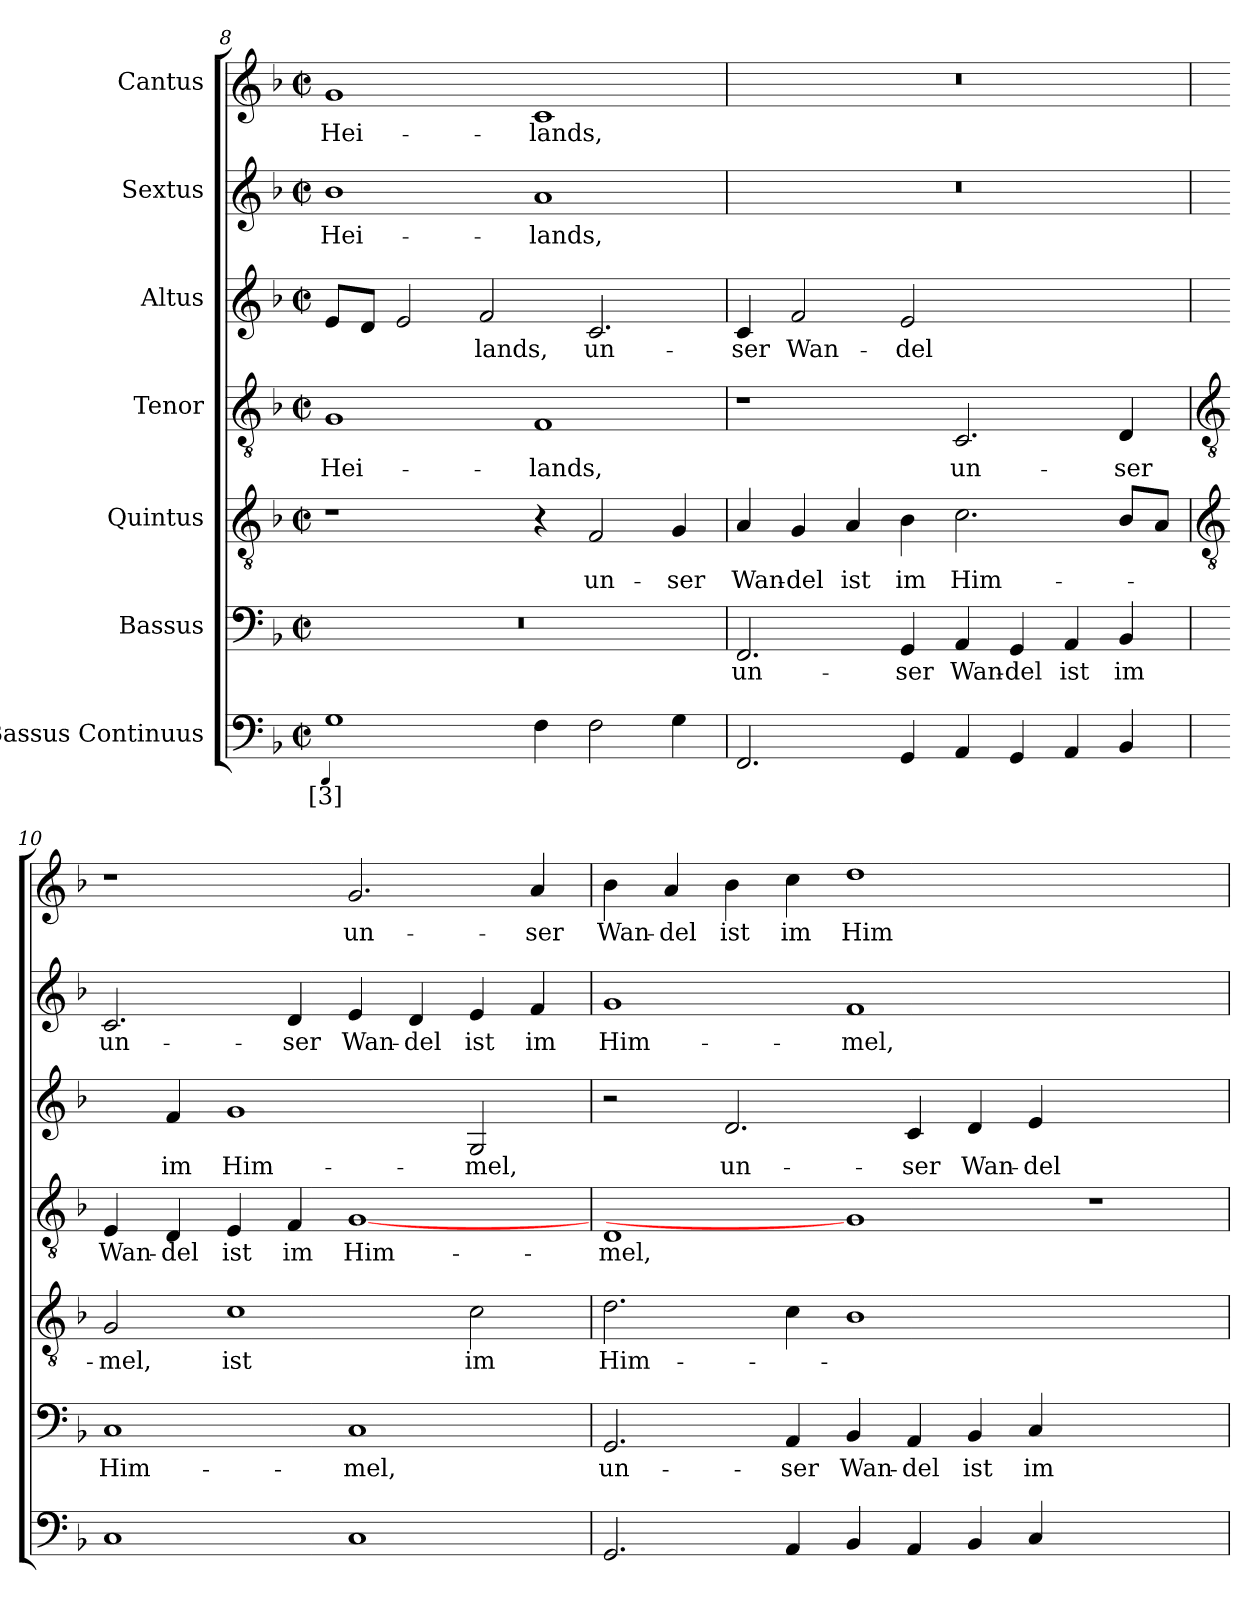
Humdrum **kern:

**kern	**kern	**text	**kern	**text	**kern	**text	**kern	**text	**kern	**text	**kern	**text
*part7	*part6	*part6	*part5	*part5	*part4	*part4	*part3	*part3	*part2	*part2	*part1	*part1
*staff7	*staff6	*staff6	*staff5	*staff5	*staff4	*staff4	*staff3	*staff3	*staff2	*staff2	*staff1	*staff1
*I"Bassus Continuus	*I"Bassus	*	*I"Quintus	*	*I"Tenor	*	*I"Altus	*	*I"Sextus	*	*I"Cantus	*
*clefF4	*clefF4	*	*clefGv2	*	*clefGv2	*	*clefG2	*	*clefG2	*	*clefG2	*
*k[b-]	*k[b-]	*	*k[b-]	*	*k[b-]	*	*k[b-]	*	*k[b-]	*	*k[b-]	*
*F:	*F:	*	*F:	*	*F:	*	*F:	*	*F:	*	*F:	*
*M4/2	*M4/2	*	*M4/2	*	*M4/2	*	*M4/2	*	*M4/2	*	*M4/2	*
*met(c|)	*met(c|)	*	*met(c|)	*	*met(c|)	*	*met(c|)	*	*met(c|)	*	*met(c|)	*
=8	=8	=8	=8	=8	=8	=8	=8	=8	=8	=8	=8	=8
!LO:TX:b:cj:t=7\n[4]	!	!	!	!	!	!	!	!	!	!	!	!
!LO:TX:b:cj:t=5\n[3]	!	!	!	!	!	!	!	!	!	!	!	!
!	!	!	!	!	!	!LO:LY:b	!	!	!	!LO:LY:b	!	!LO:LY:b
1G	0r	.	1r	.	1G	Hei-	8eL	.	1b-	Hei-	1g	Hei-
.	.	.	.	.	.	.	8dJ	.	.	.	.	.
.	.	.	.	.	.	.	2e	.	.	.	.	.
!	!	!	!	!	!	!	!	!LO:LY:b	!	!	!	!
.	.	.	.	.	.	.	2f	-lands,	.	.	.	.
!	!	!	!	!	!	!LO:LY:b	!	!	!	!LO:LY:b	!	!LO:LY:b
4F	.	.	4r	.	1F	-lands,	.	.	1a	-lands,	1c	-lands,
!	!	!	!	!LO:LY:b	!	!	!	!LO:LY:b	!	!	!	!
2F	.	.	2F	un-	.	.	2.c	un-	.	.	.	.
!	!	!	!	!LO:LY:b	!	!	!	!	!	!	!	!
4G	.	.	4G	-ser	.	.	.	.	.	.	.	.
=9	=9	=9	=9	=9	=9	=9	=9	=9	=9	=9	=9	=9
!	!	!LO:LY:b	!	!LO:LY:b	!	!	!	!LO:LY:b	!	!	!	!
2.FF	2.FF	un-	4A	Wan-	1r	.	4c	-ser	0r	.	0r	.
!	!	!	!	!LO:LY:b	!	!	!	!LO:LY:b	!	!	!	!
.	.	.	4G	-del	.	.	2f	Wan-	.	.	.	.
!	!	!	!	!LO:LY:b	!	!	!	!	!	!	!	!
.	.	.	4A	ist	.	.	.	.	.	.	.	.
!	!	!LO:LY:b	!	!LO:LY:b	!	!	!	!LO:LY:b	!	!	!	!
4GG	4GG	-ser	4B-	im	.	.	2e	-del	.	.	.	.
!	!	!LO:LY:b	!	!LO:LY:b	!	!LO:LY:b	!	!	!	!	!	!
4AA	4AA	Wan-	2.c	Him-	2.C	un-	.	.	.	.	.	.
!	!	!LO:LY:b	!	!	!	!	!	!LO:LY:b	!	!	!	!
4GG	4GG	-del	.	.	.	.	[2eyy	ist________	.	.	.	.
!	!	!LO:LY:b	!	!	!	!	!	!	!	!	!	!
4AA	4AA	ist	.	.	.	.	.	.	.	.	.	.
!	!	!LO:LY:b	!	!	!	!LO:LY:b	!	!	!	!	!	!
4BB-	4BB-	im	8B-L	.	4D	-ser	4ryy	.	.	.	.	.
.	.	.	8AJ	.	.	.	.	.	.	.	.	.
!!LO:LB:g=z
=10	=10	=10	=10	=10	=10	=10	=10	=10	=10	=10	=10	=10
*	*	*	*clefGv2	*	*clefGv2	*	*	*	*	*	*	*
!	!	!LO:LY:b	!	!LO:LY:b	!	!LO:LY:b	!	!LO:LY:b	!	!LO:LY:b	!	!
1C	1C	Him-	2G	-mel,	4E	Wan-	4eyy]	___	2.c	un-	1r	.
!	!	!	!	!	!	!LO:LY:b	!	!LO:LY:b	!	!	!	!
.	.	.	.	.	4D	-del	4f	im	.	.	.	.
!	!	!	!	!LO:LY:b	!	!LO:LY:b	!	!LO:LY:b	!	!	!	!
.	.	.	1c	ist	4E	ist	1g	Him-	.	.	.	.
!	!	!	!	!	!	!LO:LY:b	!	!	!	!LO:LY:b	!	!
.	.	.	.	.	4F	im	.	.	4d	-ser	.	.
!	!	!LO:LY:b	!	!	!	!LO:LY:b	!	!	!	!LO:LY:b	!	!LO:LY:b
1C	1C	-mel,	.	.	[1G	Him-	.	.	4e	Wan-	2.g	un-
!	!	!	!	!	!	!	!	!	!	!LO:LY:b	!	!
.	.	.	.	.	.	.	.	.	4d	-del	.	.
!	!	!	!	!LO:LY:b	!	!	!	!LO:LY:b	!	!LO:LY:b	!	!
.	.	.	2c	im	.	.	2G	-mel,	4e	ist	.	.
!	!	!	!	!	!	!	!	!	!	!LO:LY:b	!	!LO:LY:b
.	.	.	.	.	.	.	.	.	4f	im	4a	-ser
=11	=11	=11	=11	=11	=11	=11	=11	=11	=11	=11	=11	=11
!	!	!LO:LY:b	!	!LO:LY:b	!	!LO:LY:b	!	!	!	!LO:LY:b	!	!LO:LY:b
2.GG	2.GG	un-	2.d	Him-	1D	-mel,	2r	.	1g	Him-	4b-	Wan-
!	!	!	!	!	!	!	!	!	!	!	!	!LO:LY:b
.	.	.	.	.	.	.	.	.	.	.	4a	-del
!	!	!	!	!	!	!	!	!LO:LY:b	!	!	!	!LO:LY:b
.	.	.	.	.	.	.	2.d	un-	.	.	4b-	ist
!	!	!LO:LY:b	!	!	!	!	!	!	!	!	!	!LO:LY:b
4AA	4AA	-ser	4c	.	.	.	.	.	.	.	4cc	im
!	!	!LO:LY:b	!	!	!	!	!	!	!	!LO:LY:b	!	!LO:LY:b
4BB-	4BB-	Wan-	1B-	.	1G]	.	.	.	1f	-mel,	1dd	Him-
!	!	!LO:LY:b	!	!	!	!	!	!LO:LY:b	!	!	!	!
4AA	4AA	-del	.	.	.	.	4c	-ser	.	.	.	.
!	!	!LO:LY:b	!	!	!	!	!	!LO:LY:b	!	!	!	!
4BB-	4BB-	ist	.	.	.	.	4d	Wan-	.	.	.	.
!	!	!LO:LY:b	!	!	!	!	!	!LO:LY:b	!	!	!	!
4C	4C	im	.	.	.	.	4e	-del	.	.	.	.
1ryy	1ryy	.	1ryy	.	1r	.	1ryy	.	1ryy	.	1ryy	.
=	=	=	=	=	=	=	=	=	=	=	=	=
*-	*-	*-	*-	*-	*-	*-	*-	*-	*-	*-	*-	*-
